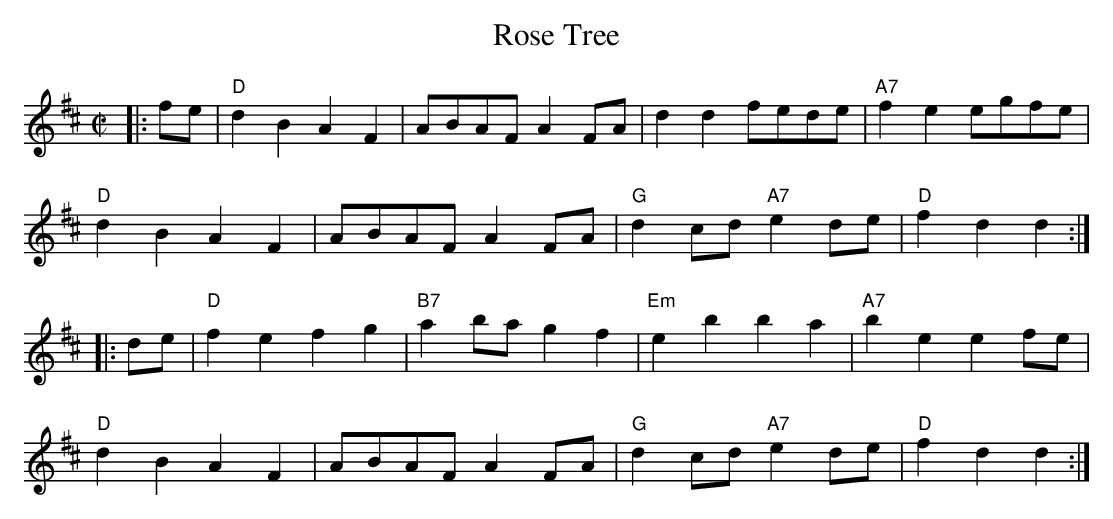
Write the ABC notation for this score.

X:1
T: Rose Tree
M: C|
L: 1/4
K: D
|: f/e/ | "D"dB AF | A/B/A/F/ AF/A/ | dd f/e/d/e/ | "A7"fe e/g/f/e/ |
 "D"dB AF | A/B/A/F/ AF/A/ |"G" dc/d/ "A7"ed/e/ | "D"fd d :|
|: d/e/ | "D"fe fg | "B7"a b/a/ gf | "Em"eb ba |"A7" be ef/e/ |
"D"dB A F | A/B/A/F/ A F/A/ | "G"dc/d/ "A7"ed/e/ | "D"fd d :|
